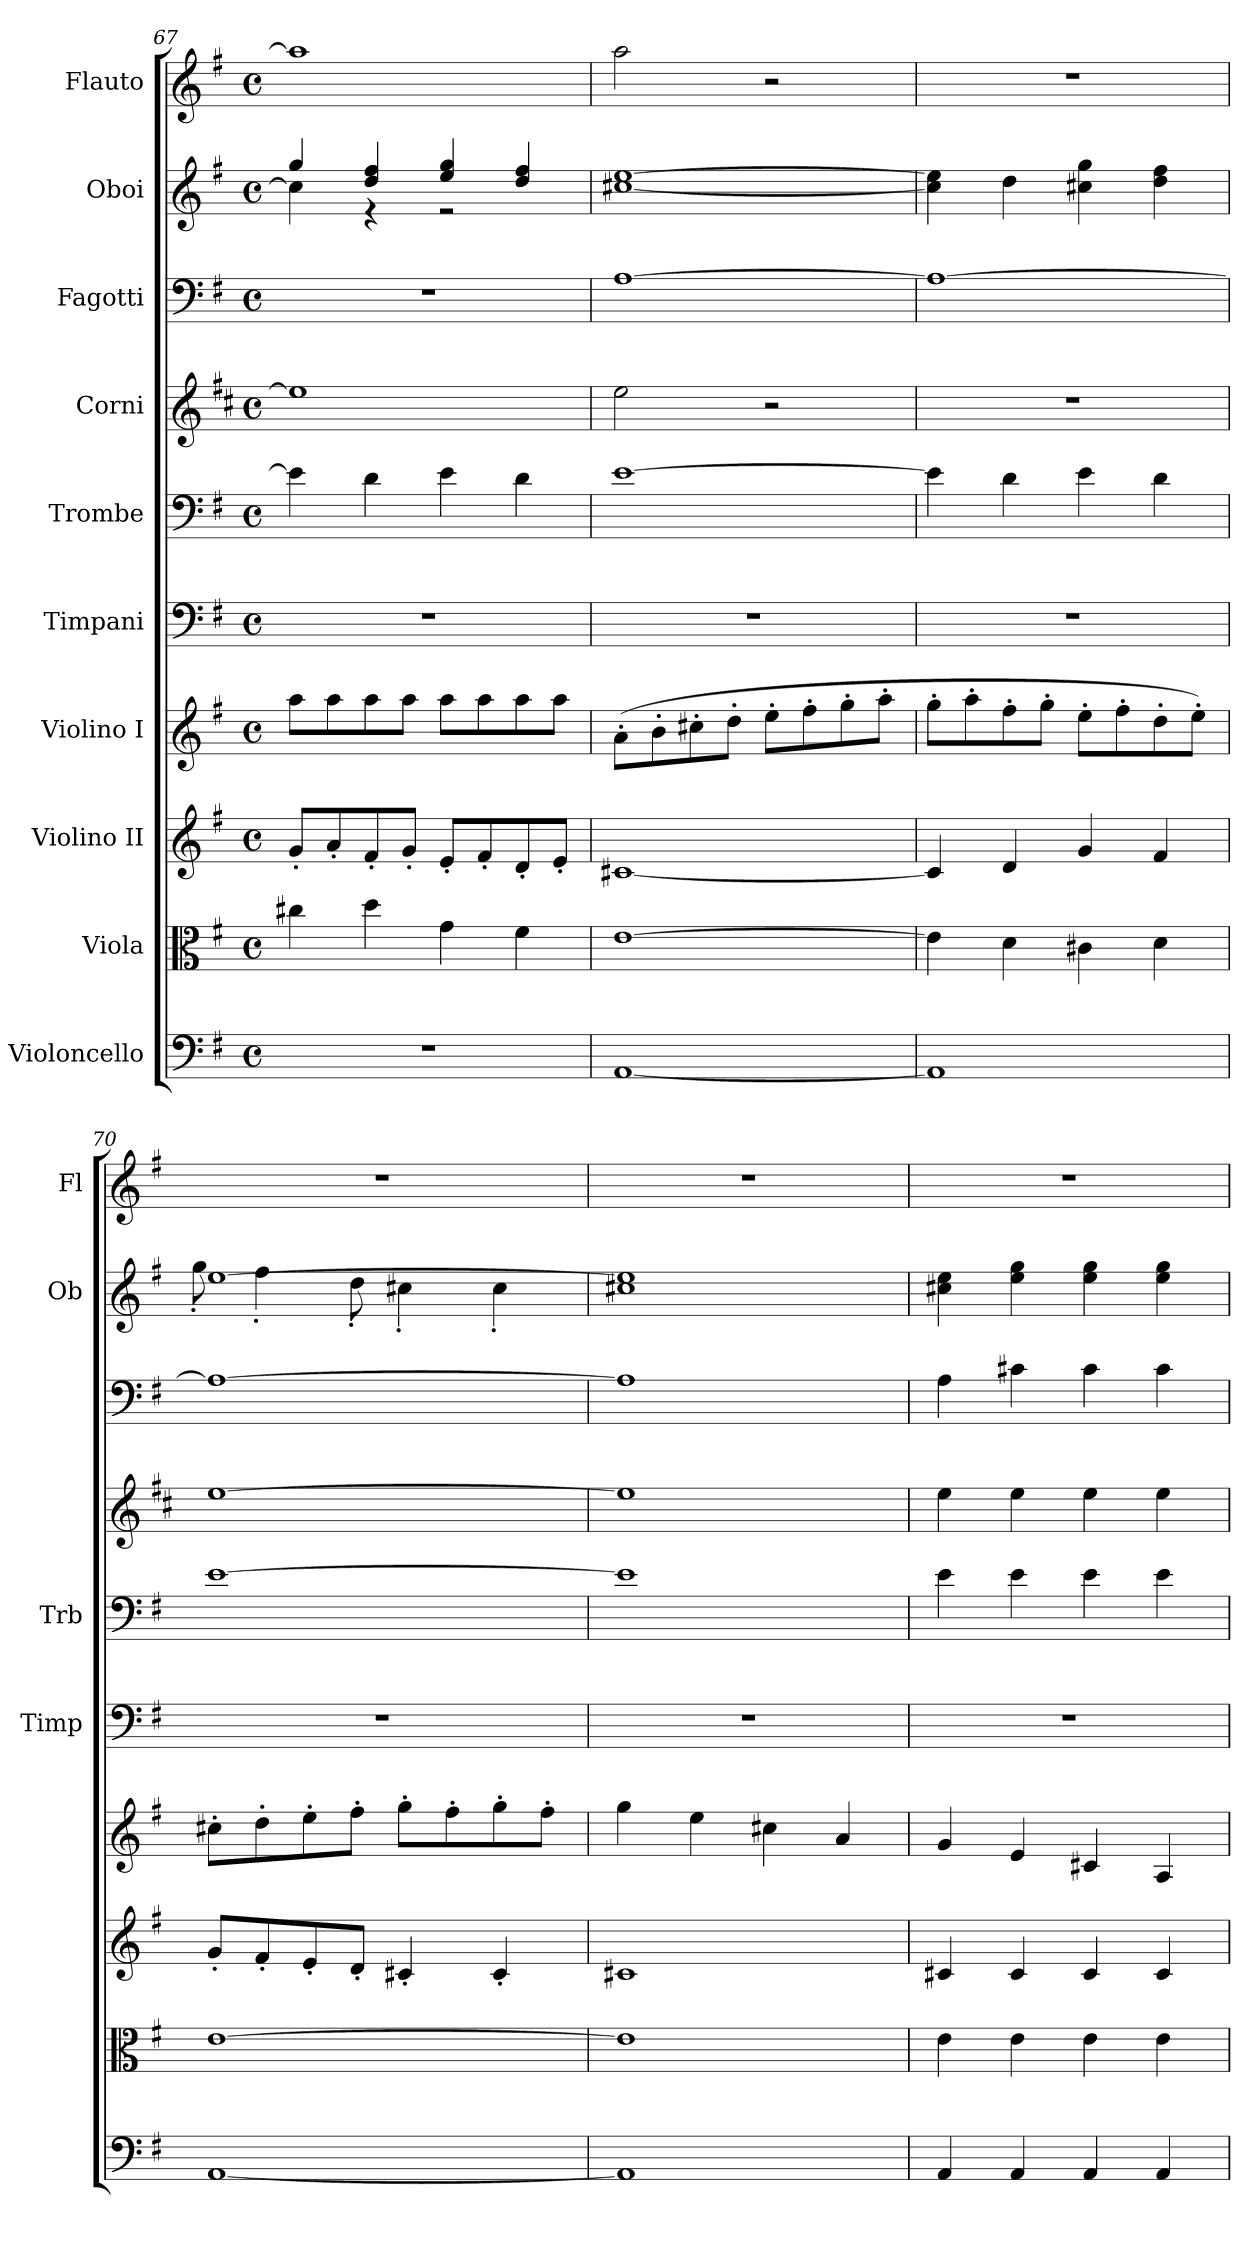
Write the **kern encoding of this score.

**kern	**kern	**kern	**kern	**kern	**kern	**kern	**kern	**kern	**kern
*part10	*part9	*part8	*part7	*part6	*part5	*part4	*part3	*part2	*part1
*staff10	*staff9	*staff8	*staff7	*staff6	*staff5	*staff4	*staff3	*staff2	*staff1
*I"Violoncello	*I"Viola	*I"Violino II	*I"Violino I	*I"Timpani	*I"Trombe	*I"Corni	*I"Fagotti	*I"Oboi	*I"Flauto
*	*	*	*	*I'Timp	*I'Trb	*	*	*I'Ob	*I'Fl
*clefF4	*clefC3	*clefG2	*clefG2	*clefF4	*clefF4	*clefG2	*clefF4	*clefG2	*clefG2
*	*	*	*	*	*	*ITrd4c7	*	*	*
*k[f#]	*k[f#]	*k[f#]	*k[f#]	*k[f#]	*k[f#]	*k[f#]	*k[f#]	*k[f#]	*k[f#]
*M4/4	*M4/4	*M4/4	*M4/4	*M4/4	*M4/4	*M4/4	*M4/4	*M4/4	*M4/4
*met(c)	*met(c)	*met(c)	*met(c)	*met(c)	*met(c)	*met(c)	*met(c)	*met(c)	*met(c)
=67	=67	=67	=67	=67	=67	=67	=67	=67	=67
*	*	*	*	*	*	*	*	*^	*
1r	4cc#X\	8g'/L	8aa\L	1r	4e\]	1a]	1r	4gg/	4cc#\]	1aa]
.	.	8a'/	8aa\	.	.	.	.	.	.	.
.	4dd\	8f#'/	8aa\	.	4d\	.	.	4dd/ 4ff#/	4r	.
.	.	8g'/J	8aa\J	.	.	.	.	.	.	.
.	4g\	8e'/L	8aa\L	.	4e\	.	.	4ee/ 4gg/	2r	.
.	.	8f#'/	8aa\	.	.	.	.	.	.	.
.	4f#\	8d'/	8aa\	.	4d\	.	.	4dd/ 4ff#/	.	.
.	.	8e'/J	8aa\J	.	.	.	.	.	.	.
*	*	*	*	*	*	*	*	*v	*v	*
=68	=68	=68	=68	=68	=68	=68	=68	=68	=68
[1AA	[1e	[1c#X	(>8a'\L	1r	[1e	2a\	[1A	[1cc#X [1ee	2aa\
.	.	.	8b'\	.	.	.	.	.	.
.	.	.	8cc#X'\	.	.	.	.	.	.
.	.	.	8dd'\J	.	.	.	.	.	.
.	.	.	8ee'\L	.	.	2r	.	.	2r
.	.	.	8ff#'\	.	.	.	.	.	.
.	.	.	8gg'\	.	.	.	.	.	.
.	.	.	8aa'\J	.	.	.	.	.	.
=69	=69	=69	=69	=69	=69	=69	=69	=69	=69
1AA]	4e\]	4c#/]	8gg'\L	1r	4e\]	1r	1A_	4cc#\] 4ee\]	1r
.	.	.	8aa'\	.	.	.	.	.	.
.	4d\	4d/	8ff#'\	.	4d\	.	.	4dd\	.
.	.	.	8gg'\J	.	.	.	.	.	.
.	4c#X\	4g/	8ee'\L	.	4e\	.	.	4cc#X\ 4gg\	.
.	.	.	8ff#'\	.	.	.	.	.	.
.	4d\	4f#/	8dd'\	.	4d\	.	.	4dd\ 4ff#\	.
.	.	.	8ee'\J)	.	.	.	.	.	.
=70	=70	=70	=70	=70	=70	=70	=70	=70	=70
*	*	*	*	*	*	*	*	*^	*
[1AA	[1e	8g'/L	8cc#X'\L	1r	[1e	[1a	1A_	[1ee	8gg'\	1r
.	.	8f#'/	8dd'\	.	.	.	.	.	4ff#'\	.
.	.	8e'/	8ee'\	.	.	.	.	.	.	.
.	.	8d'/J	8ff#'\J	.	.	.	.	.	8dd'\	.
.	.	4c#X'/	8gg'\L	.	.	.	.	.	4cc#X'\	.
.	.	.	8ff#'\	.	.	.	.	.	.	.
.	.	4c#'/	8gg'\	.	.	.	.	.	4cc#'\	.
.	.	.	8ff#'\J	.	.	.	.	.	.	.
=71	=71	=71	=71	=71	=71	=71	=71	=71	=71	=71
1AA]	1e]	1c#X	4gg\	1r	1e]	1a]	1A]	1ee]	1cc#X	1r
.	.	.	4ee\	.	.	.	.	.	.	.
.	.	.	4cc#X\	.	.	.	.	.	.	.
.	.	.	4a/	.	.	.	.	.	.	.
*	*	*	*	*	*	*	*	*v	*v	*
=72	=72	=72	=72	=72	=72	=72	=72	=72	=72
4AA/	4e\	4c#X/	4g/	1r	4e\	4a\	4A\	4cc#X\ 4ee\	1r
4AA/	4e\	4c#/	4e/	.	4e\	4a\	4c#X\	4ee\ 4gg\	.
4AA/	4e\	4c#/	4c#X/	.	4e\	4a\	4c#\	4ee\ 4gg\	.
4AA/	4e\	4c#/	4A/	.	4e\	4a\	4c#\	4ee\ 4gg\	.
=	=	=	=	=	=	=	=	=	=
*-	*-	*-	*-	*-	*-	*-	*-	*-	*-
